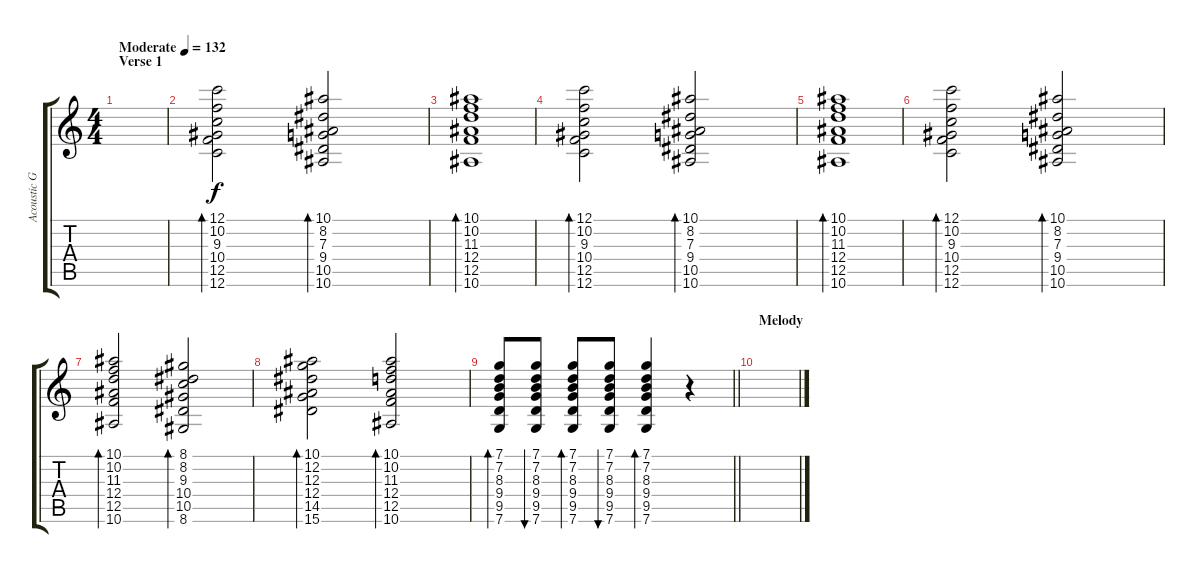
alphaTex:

\track ("Acoustic Guitar" "Acoustic G") {instrument acousticguitarsteel}
\staff {score tabs}
\tuning (C4 G3 Eb3 Bb2 F2 C2) {hide}
\ts (4 4)
\section ("" "Verse 1")
\tempo (132 "Moderate")
\clef g2
\ks c
|
(12.1 10.2 9.3 10.4 12.5 12.6).2{bd 120} (10.1 8.2 7.3 9.4 10.5 10.6).2{bd 120} |
(10.1 10.2 11.3 12.4 12.5 10.6).1{bd 120} |
(12.1 10.2 9.3 10.4 12.5 12.6).2{bd 120} (10.1 8.2 7.3 9.4 10.5 10.6).2{bd 120} |
(10.1 10.2 11.3 12.4 12.5 10.6).1{bd 120} |
(12.1 10.2 9.3 10.4 12.5 12.6).2{bd 120} (10.1 8.2 7.3 9.4 10.5 10.6).2{bd 120} |
(10.1 10.2 11.3 12.4 12.5 10.6).2{bd 120} (8.1 8.2 9.3 10.4 10.5 8.6).2{bd 120} |
(10.1 12.2 12.3 12.4 14.5 15.6).2{bd 120} (10.1 10.2 11.3 12.4 12.5 10.6).2{bd 120} |
\barLineRight lightlight
(7.1 7.2 8.3 9.4 9.5 7.6).8{bd 60} (7.1 7.2 8.3 9.4 9.5 7.6).8{bu 60} (7.1 7.2 8.3 9.4 9.5 7.6).8{bd 60} (7.1 7.2 8.3 9.4 9.5 7.6).8{bu 60} (7.1 7.2 8.3 9.4 9.5 7.6).4{bd 60} r.4 |
\section ("" "Melody")
